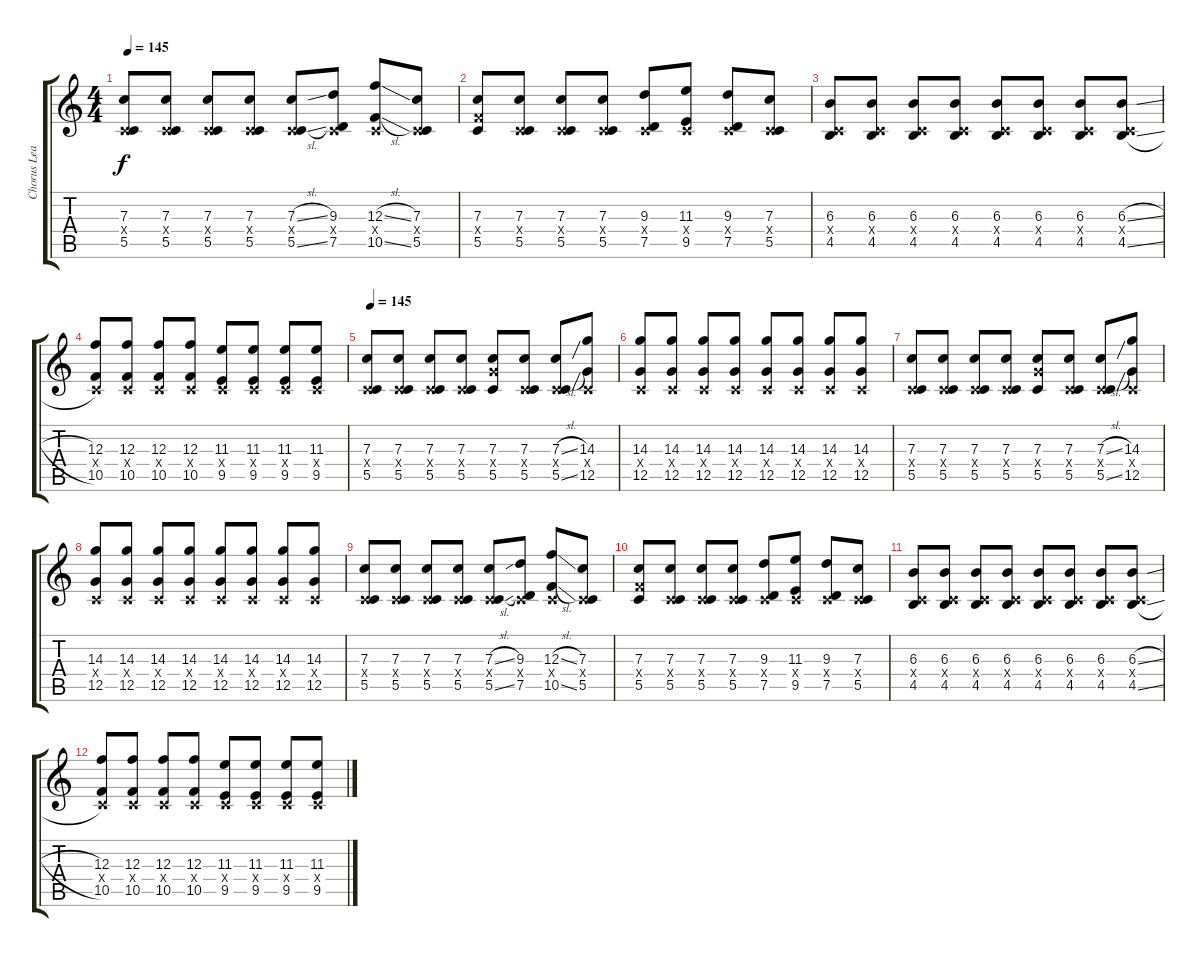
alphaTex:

\track ("Chorus Lead" "Chorus Lea") {instrument distortionguitar}
\staff {score tabs}
\tuning (D4 A3 F3 C3 G2 C2) {hide}
\ts (4 4)
\tempo 145
\clef g2
\ks c
(7.3 0.4{x} 5.5).8{dy f} (7.3 0.4{x} 5.5).8 (7.3 0.4{x} 5.5).8 (7.3 0.4{x} 5.5).8 (7.3{sl} 0.4{x} 5.5{sl}).8 (9.3 0.4{x} 7.5).8 (12.3{sl} 0.4{x} 10.5{sl}).8 (7.3 0.4{x} 5.5).8 |
(7.3 5.4{x} 5.5).8 (7.3 0.4{x} 5.5).8 (7.3 0.4{x} 5.5).8 (7.3 0.4{x} 5.5).8 (9.3 0.4{x} 7.5).8 (11.3 0.4{x} 9.5).8 (9.3 0.4{x} 7.5).8 (7.3 0.4{x} 5.5).8 |
(6.3 0.4{x} 4.5).8 (6.3 0.4{x} 4.5).8 (6.3 0.4{x} 4.5).8 (6.3 0.4{x} 4.5).8 (6.3 0.4{x} 4.5).8 (6.3 0.4{x} 4.5).8 (6.3 0.4{x} 4.5).8 (6.3{sl} 0.4{x} 4.5{sl}).8 |
(12.3 0.4{x} 10.5).8 (12.3 0.4{x} 10.5).8 (12.3 0.4{x} 10.5).8 (12.3 0.4{x} 10.5).8 (11.3 0.4{x} 9.5).8 (11.3 0.4{x} 9.5).8 (11.3 0.4{x} 9.5).8 (11.3 0.4{x} 9.5).8 |
\tempo 145
(7.3 0.4{x} 5.5).8 (7.3 0.4{x} 5.5).8 (7.3 0.4{x} 5.5).8 (7.3 0.4{x} 5.5).8 (7.3 7.4{x} 5.5).8 (7.3 0.4{x} 5.5).8 (7.3{sl} 0.4{x} 5.5{sl}).8 (14.3 0.4{x} 12.5).8 |
(14.3 0.4{x} 12.5).8 (14.3 0.4{x} 12.5).8 (14.3 0.4{x} 12.5).8 (14.3 0.4{x} 12.5).8 (14.3 0.4{x} 12.5).8 (14.3 0.4{x} 12.5).8 (14.3 0.4{x} 12.5).8 (14.3 0.4{x} 12.5).8 |
(7.3 0.4{x} 5.5).8 (7.3 0.4{x} 5.5).8 (7.3 0.4{x} 5.5).8 (7.3 0.4{x} 5.5).8 (7.3 7.4{x} 5.5).8 (7.3 0.4{x} 5.5).8 (7.3{sl} 0.4{x} 5.5{sl}).8 (14.3 0.4{x} 12.5).8 |
(14.3 0.4{x} 12.5).8 (14.3 0.4{x} 12.5).8 (14.3 0.4{x} 12.5).8 (14.3 0.4{x} 12.5).8 (14.3 0.4{x} 12.5).8 (14.3 0.4{x} 12.5).8 (14.3 0.4{x} 12.5).8 (14.3 0.4{x} 12.5).8 |
(7.3 0.4{x} 5.5).8 (7.3 0.4{x} 5.5).8 (7.3 0.4{x} 5.5).8 (7.3 0.4{x} 5.5).8 (7.3{sl} 0.4{x} 5.5{sl}).8 (9.3 0.4{x} 7.5).8 (12.3{sl} 0.4{x} 10.5{sl}).8 (7.3 0.4{x} 5.5).8 |
(7.3 5.4{x} 5.5).8 (7.3 0.4{x} 5.5).8 (7.3 0.4{x} 5.5).8 (7.3 0.4{x} 5.5).8 (9.3 0.4{x} 7.5).8 (11.3 0.4{x} 9.5).8 (9.3 0.4{x} 7.5).8 (7.3 0.4{x} 5.5).8 |
(6.3 0.4{x} 4.5).8 (6.3 0.4{x} 4.5).8 (6.3 0.4{x} 4.5).8 (6.3 0.4{x} 4.5).8 (6.3 0.4{x} 4.5).8 (6.3 0.4{x} 4.5).8 (6.3 0.4{x} 4.5).8 (6.3{sl} 0.4{x} 4.5{sl}).8 |
(12.3 0.4{x} 10.5).8 (12.3 0.4{x} 10.5).8 (12.3 0.4{x} 10.5).8 (12.3 0.4{x} 10.5).8 (11.3 0.4{x} 9.5).8 (11.3 0.4{x} 9.5).8 (11.3 0.4{x} 9.5).8 (11.3 0.4{x} 9.5).8
